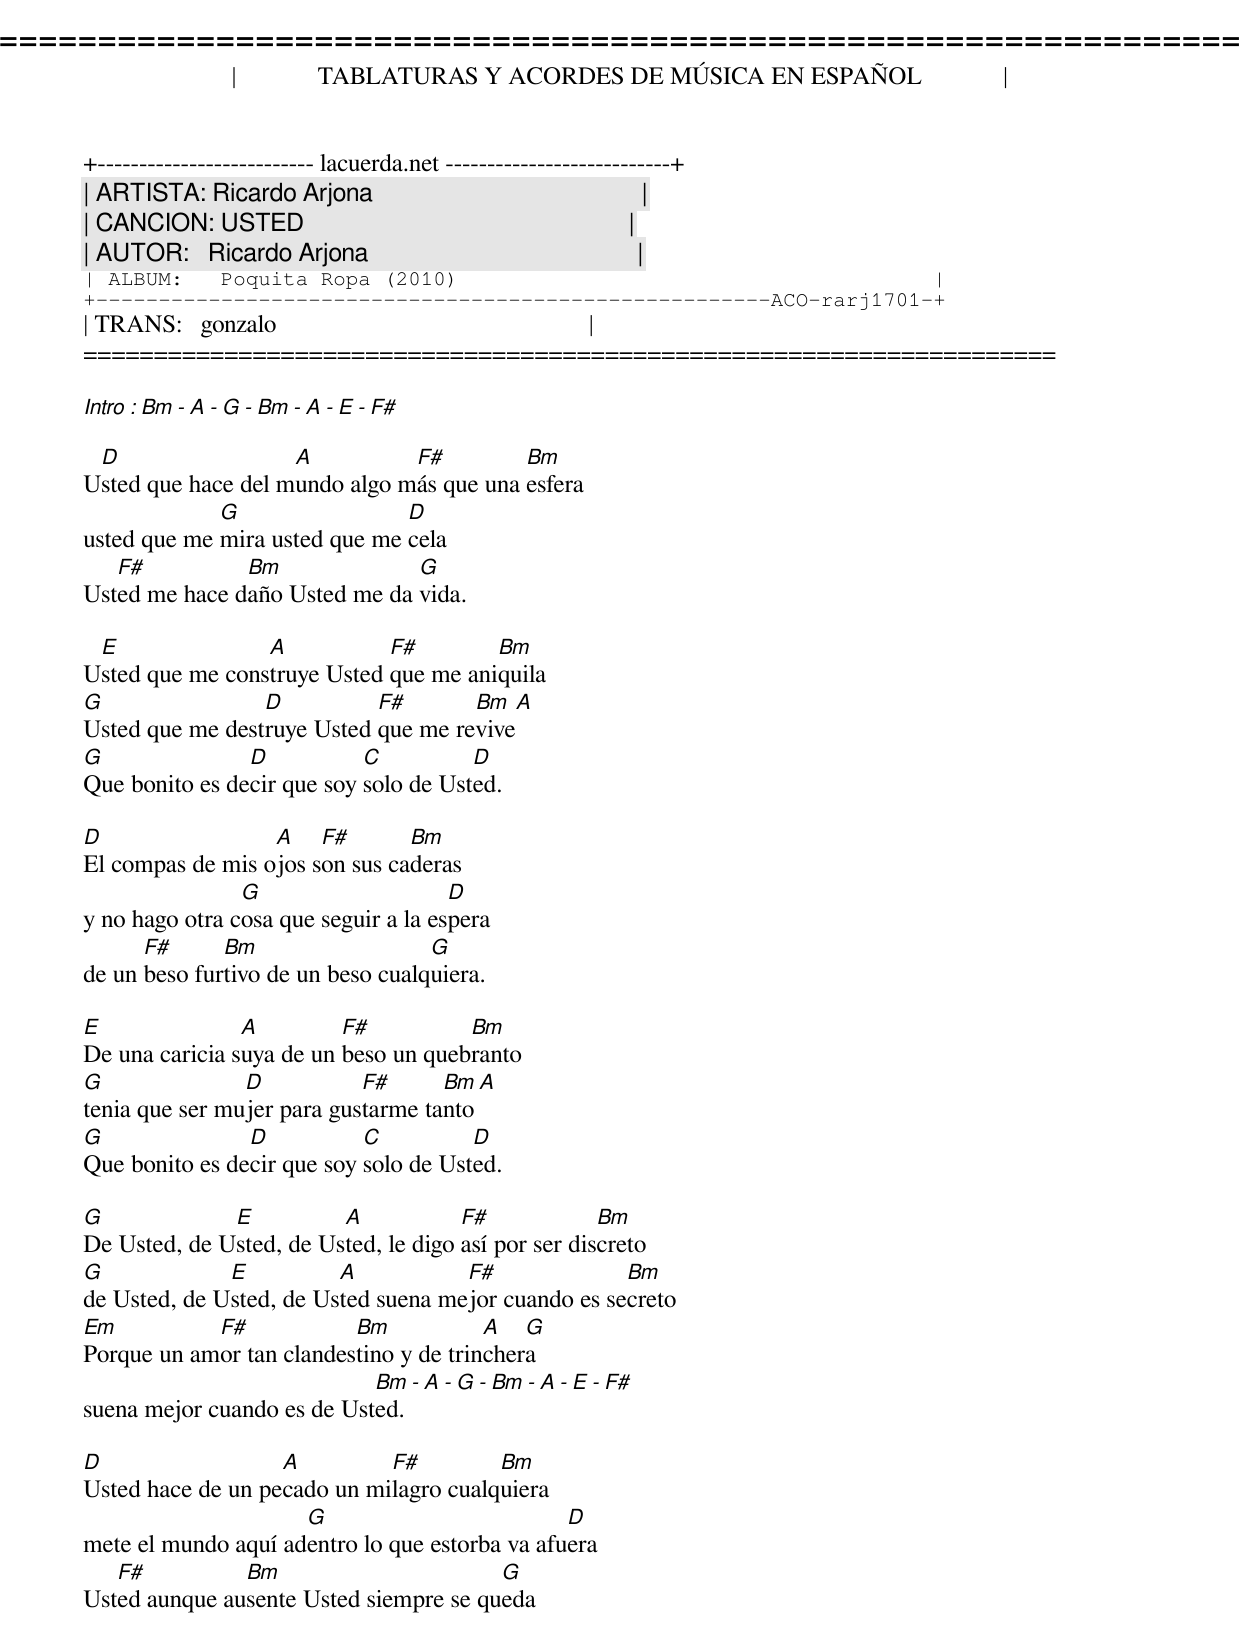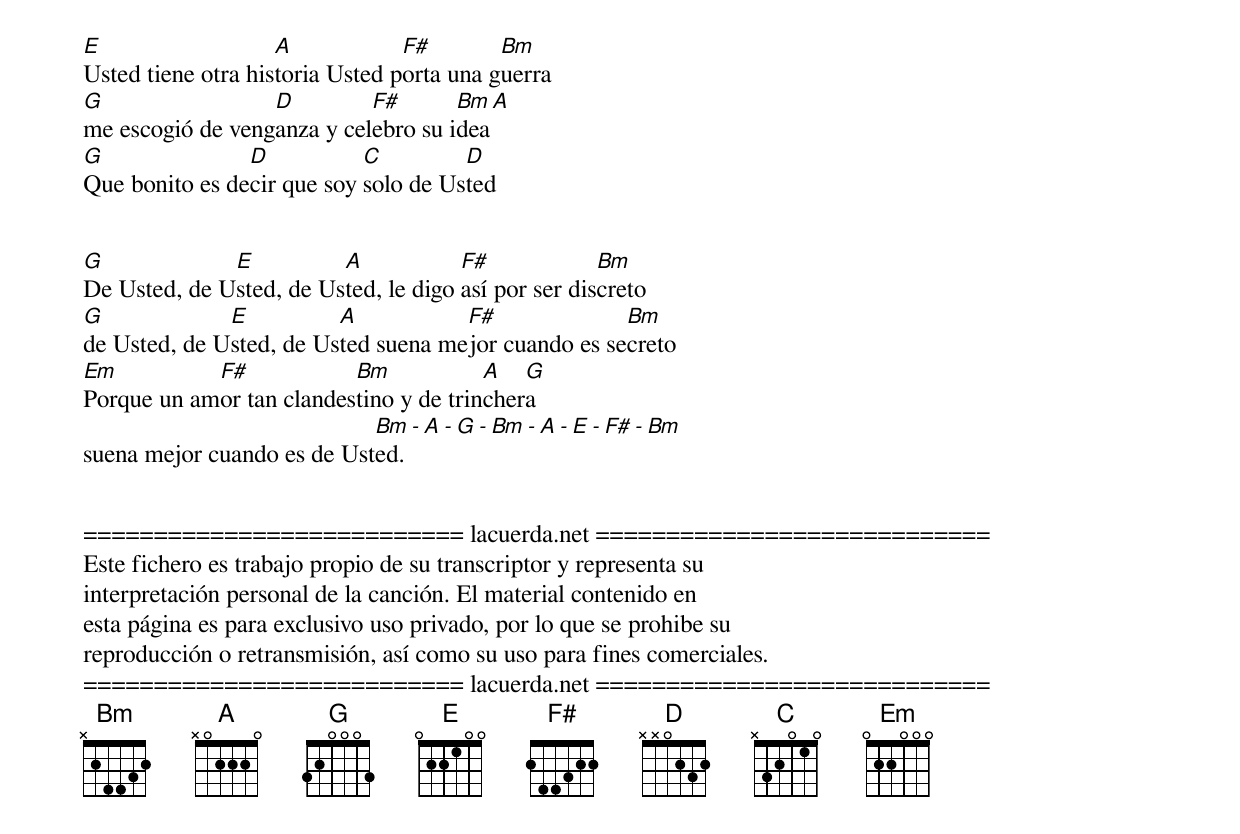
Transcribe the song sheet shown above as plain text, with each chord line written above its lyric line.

=====================================================================
|             TABLATURAS Y ACORDES DE MÚSICA EN ESPAÑOL             |
+-------------------------- lacuerda.net ---------------------------+
| ARTISTA: Ricardo Arjona                                           |
| CANCION: USTED                                                    |
| AUTOR:   Ricardo Arjona                                           |
| ALBUM:   Poquita Ropa (2010)                                      |
+------------------------------------------------------ACO-rarj1701-+
| TRANS:   gonzalo                                                  |
=====================================================================

Intro : Bm - A - G - Bm - A - E - F#

 D                  A          F#         Bm
Usted que hace del mundo algo más que una esfera
             G                 D
usted que me mira usted que me cela
   F#          Bm              G
Usted me hace daño Usted me da vida.

 E               A           F#        Bm
Usted que me construye Usted que me aniquila
G                D          F#       Bm      A
Usted que me destruye Usted que me revive
G               D           C          D
Que bonito es decir que soy solo de Usted.

D                 A    F#       Bm
El compas de mis ojos son sus caderas
                G                     D
y no hago otra cosa que seguir a la espera
      F#      Bm                   G
de un beso furtivo de un beso cualquiera.

E               A         F#          Bm
De una caricia suya de un beso un quebranto
G               D           F#      Bm        A
tenia que ser mujer para gustarme tanto
G               D           C          D
Que bonito es decir que soy solo de Usted.

G             E          A            F#             Bm
De Usted, de Usted, de Usted, le digo así por ser discreto
G             E          A           F#              Bm
de Usted, de Usted, de Usted suena mejor cuando es secreto
Em          F#            Bm            A   G
Porque un amor tan clandestino y de trinchera
                            Bm - A - G - Bm - A - E - F#
suena mejor cuando es de Usted.

D                  A         F#         Bm
Usted hace de un pecado un milagro cualquiera
                     G                          D
mete el mundo aquí adentro lo que estorba va afuera
   F#          Bm                       G
Usted aunque ausente Usted siempre se queda

E                   A            F#        Bm
Usted tiene otra historia Usted porta una guerra
G                 D         F#       Bm     A
me escogió de venganza y celebro su idea
G               D           C         D
Que bonito es decir que soy solo de Usted


G             E          A            F#             Bm
De Usted, de Usted, de Usted, le digo así por ser discreto
G             E          A           F#              Bm
de Usted, de Usted, de Usted suena mejor cuando es secreto
Em          F#            Bm            A   G
Porque un amor tan clandestino y de trinchera
                            Bm - A - G - Bm - A - E - F# - Bm
suena mejor cuando es de Usted.


=========================== lacuerda.net ============================
Este fichero es trabajo propio de su transcriptor y representa su
interpretación personal de la canción. El material contenido en
esta página es para exclusivo uso privado, por lo que se prohibe su
reproducción o retransmisión, así como su uso para fines comerciales.
=========================== lacuerda.net ============================
